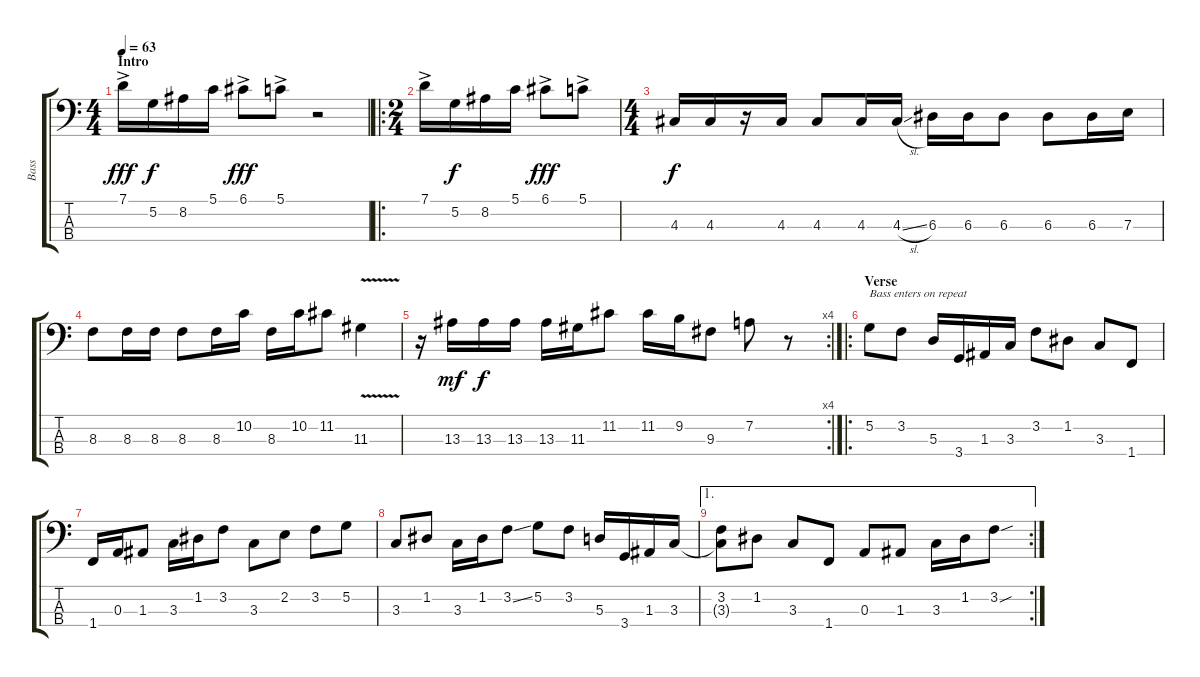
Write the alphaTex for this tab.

\track ("Bass" "Bass") {instrument electricbasspick}
\staff {score tabs}
\tuning (G2 D2 A1 E1) {hide}
\ts (4 4)
\section ("" "Intro")
\tempo 63
\clef f4
\ks c
7.1{ac}.16{dy fff instrument electricbasspick} 5.2.16{dy f} 8.2.16 5.1.16 6.1{ac}.8{dy fff} 5.1{ac}.8 r.2 |
\ro
\ts (2 4)
7.1{ac}.16 5.2.16{dy f} 8.2.16 5.1.16 6.1{ac}.8{dy fff} 5.1{ac}.8 |
\ts (4 4)
4.3.16{dy f} 4.3.16 r.16 4.3.16 4.3.8 4.3.16 4.3{sl}.16 6.3.16 6.3.16 6.3.8 6.3.8 6.3.16 7.3.16 |
8.3.8 8.3.16 8.3.16 8.3.8 8.3.16 10.2.16 8.3.16 10.2.16 11.2.8 11.3{v}.4 |
\rc 4
r.16 13.3.16{dy mf} 13.3.16{dy f} 13.3.16 13.3.16 11.3.16 11.2.8 11.2.16 9.2.16 9.3.8 7.2.8 r.8 |
\ro
\section ("" "Verse")
5.2.8{txt "Bass enters on repeat"} 3.2.8 5.3.16 3.4.16 1.3.16 3.3.16 3.2.8 1.2.8 3.3.8 1.4.8 |
1.4.16 0.3.16 1.3.8 3.3.16 1.2.16 3.2.8 3.3.8 2.2.8 3.2.8 5.2.8 |
3.3.8 1.2.8 3.3.16 1.2.16 3.2{ss}.8 5.2.8 3.2.8 5.3.16 3.4.16 1.3.16 3.3.16 |
\ae 1
\rc 2
(3.2 3.3{t}).8 1.2.8 3.3.8 1.4.8 0.3.8 1.3.8 3.3.16 1.2.16 3.2{sou}.8
